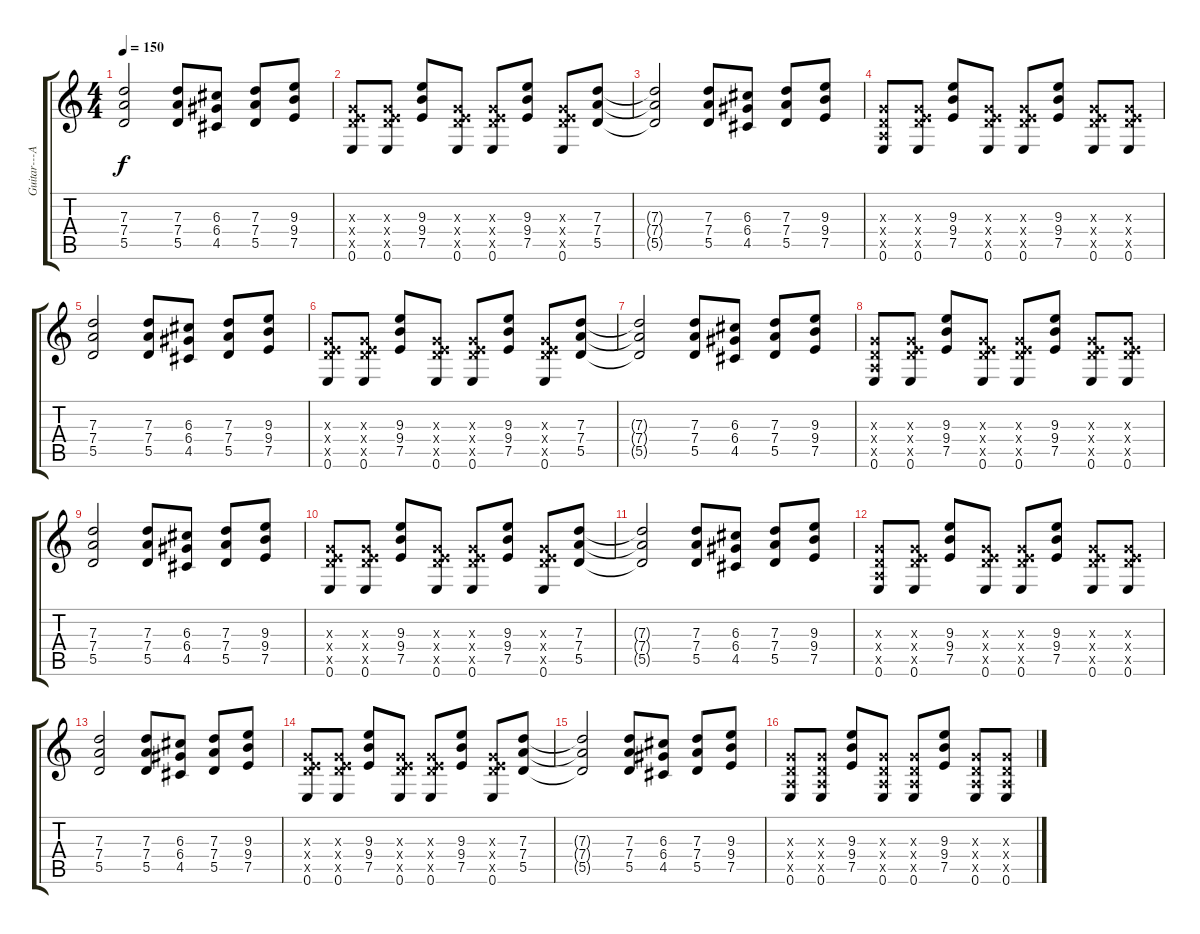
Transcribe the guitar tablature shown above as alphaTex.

\track ("" "Guitar---A") {instrument distortionguitar}
\staff {score tabs}
\tuning (E4 B3 G3 D3 A2 E2) {hide}
\ts (4 4)
\tempo 150
\clef g2
\ks c
(7.3 7.4 5.5).2{dy f} (7.3 7.4 5.5).8 (6.3 6.4 4.5).8 (7.3 7.4 5.5).8 (9.3 9.4 7.5).8 |
(0.3{x} 0.4{x} 7.5{x} 0.6).8 (0.3{x} 0.4{x} 7.5{x} 0.6).8 (9.3 9.4 7.5).8 (0.3{x} 0.4{x} 7.5{x} 0.6).8 (0.3{x} 0.4{x} 7.5{x} 0.6).8 (9.3 9.4 7.5).8 (0.3{x} 0.4{x} 7.5{x} 0.6).8 (7.3 7.4 5.5).8 |
(7.3{t} 7.4{t} 5.5{t}).2 (7.3 7.4 5.5).8 (6.3 6.4 4.5).8 (7.3 7.4 5.5).8 (9.3 9.4 7.5).8 |
(0.3{x} 0.4{x} 0.5{x} 0.6).8 (0.3{x} 0.4{x} 7.5{x} 0.6).8 (9.3 9.4 7.5).8 (0.3{x} 0.4{x} 7.5{x} 0.6).8 (0.3{x} 0.4{x} 7.5{x} 0.6).8 (9.3 9.4 7.5).8 (0.3{x} 0.4{x} 7.5{x} 0.6).8 (0.3{x} 0.4{x} 7.5{x} 0.6).8 |
(7.3 7.4 5.5).2 (7.3 7.4 5.5).8 (6.3 6.4 4.5).8 (7.3 7.4 5.5).8 (9.3 9.4 7.5).8 |
(0.3{x} 0.4{x} 7.5{x} 0.6).8 (0.3{x} 0.4{x} 7.5{x} 0.6).8 (9.3 9.4 7.5).8 (0.3{x} 0.4{x} 7.5{x} 0.6).8 (0.3{x} 0.4{x} 7.5{x} 0.6).8 (9.3 9.4 7.5).8 (0.3{x} 0.4{x} 7.5{x} 0.6).8 (7.3 7.4 5.5).8 |
(7.3{t} 7.4{t} 5.5{t}).2 (7.3 7.4 5.5).8 (6.3 6.4 4.5).8 (7.3 7.4 5.5).8 (9.3 9.4 7.5).8 |
(0.3{x} 0.4{x} 0.5{x} 0.6).8 (0.3{x} 0.4{x} 7.5{x} 0.6).8 (9.3 9.4 7.5).8 (0.3{x} 0.4{x} 7.5{x} 0.6).8 (0.3{x} 0.4{x} 7.5{x} 0.6).8 (9.3 9.4 7.5).8 (0.3{x} 0.4{x} 7.5{x} 0.6).8 (0.3{x} 0.4{x} 7.5{x} 0.6).8 |
(7.3 7.4 5.5).2 (7.3 7.4 5.5).8 (6.3 6.4 4.5).8 (7.3 7.4 5.5).8 (9.3 9.4 7.5).8 |
(0.3{x} 0.4{x} 7.5{x} 0.6).8 (0.3{x} 0.4{x} 7.5{x} 0.6).8 (9.3 9.4 7.5).8 (0.3{x} 0.4{x} 7.5{x} 0.6).8 (0.3{x} 0.4{x} 7.5{x} 0.6).8 (9.3 9.4 7.5).8 (0.3{x} 0.4{x} 7.5{x} 0.6).8 (7.3 7.4 5.5).8 |
(7.3{t} 7.4{t} 5.5{t}).2 (7.3 7.4 5.5).8 (6.3 6.4 4.5).8 (7.3 7.4 5.5).8 (9.3 9.4 7.5).8 |
(0.3{x} 0.4{x} 0.5{x} 0.6).8 (0.3{x} 0.4{x} 7.5{x} 0.6).8 (9.3 9.4 7.5).8 (0.3{x} 0.4{x} 7.5{x} 0.6).8 (0.3{x} 0.4{x} 7.5{x} 0.6).8 (9.3 9.4 7.5).8 (0.3{x} 0.4{x} 7.5{x} 0.6).8 (0.3{x} 0.4{x} 7.5{x} 0.6).8 |
(7.3 7.4 5.5).2 (7.3 7.4 5.5).8 (6.3 6.4 4.5).8 (7.3 7.4 5.5).8 (9.3 9.4 7.5).8 |
(0.3{x} 0.4{x} 7.5{x} 0.6).8 (0.3{x} 0.4{x} 7.5{x} 0.6).8 (9.3 9.4 7.5).8 (0.3{x} 0.4{x} 7.5{x} 0.6).8 (0.3{x} 0.4{x} 7.5{x} 0.6).8 (9.3 9.4 7.5).8 (0.3{x} 0.4{x} 7.5{x} 0.6).8 (7.3 7.4 5.5).8 |
(7.3{t} 7.4{t} 5.5{t}).2 (7.3 7.4 5.5).8 (6.3 6.4 4.5).8 (7.3 7.4 5.5).8 (9.3 9.4 7.5).8 |
(0.3{x} 0.4{x} 0.5{x} 0.6).8 (0.3{x} 0.4{x} 0.5{x} 0.6).8 (9.3 9.4 7.5).8 (0.3{x} 0.4{x} 0.5{x} 0.6).8 (0.3{x} 0.4{x} 0.5{x} 0.6).8 (9.3 9.4 7.5).8 (0.3{x} 0.4{x} 0.5{x} 0.6).8 (0.3{x} 0.4{x} 0.5{x} 0.6).8
